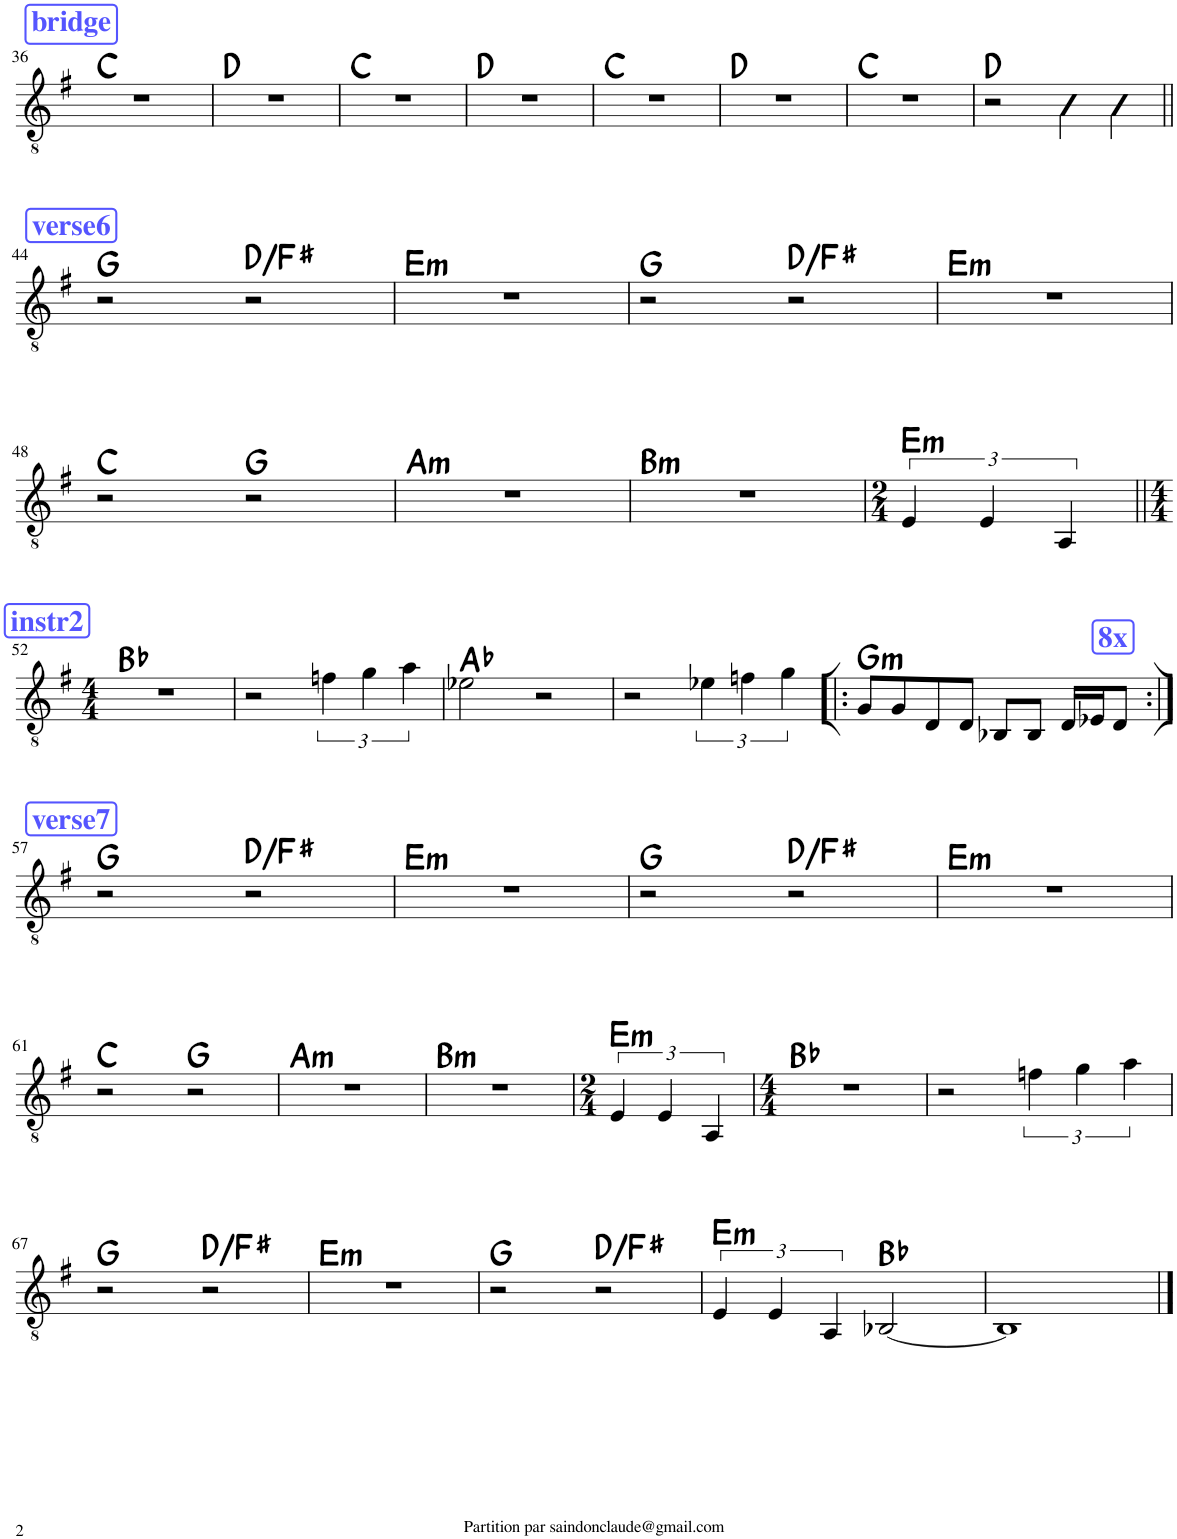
**kern	**harte
*part1	*part1
*staff1	*
*I"Classical Guitar	*
*I'Guit.	*
!!LO:PB:g=z
*clefGv2	*
*k[f#]	*
*M4/4	*
!!LO:REH:place=s1:a:B:cj:color=#5555FF:fs=14:t=bridge
=36	=36
1r	C:maj
=37	=37
1r	D:maj
=38	=38
1r	C:maj
=39	=39
1r	D:maj
=40	=40
1r	C:maj
=41	=41
1r	D:maj
=42	=42
1r	C:maj
=43	=43
2r	D:maj
4D\	.
4D\	.
!!LO:LB:g=z
!!LO:REH:place=s1:a:B:cj:color=#5555FF:fs=14:t=verse6
=44||	=44||
2r	G:maj
2r	D:maj/3
=45	=45
!	!LO:H:kt=m
1r	E:min
=46	=46
2r	G:maj
2r	D:maj/3
=47	=47
!	!LO:H:kt=m
1r	E:min
!!LO:LB:g=z
=48	=48
2r	C:maj
2r	G:maj
=49	=49
!	!LO:H:kt=m
1r	A:min
=50	=50
!	!LO:H:kt=m
1r	B:min
=51	=51
*M2/4	*
!	!LO:H:kt=m
6E/	E:min
6E/	.
6AA/	.
!!LO:LB:g=z
!!LO:REH:place=s1:a:B:cj:color=#5555FF:fs=14:t=instr2
=52||	=52||
*M4/4	*
1r	Bb:maj
=53	=53
2r	.
6fn\	.
6g\	.
6a\	.
=54	=54
2e-X\	Ab:maj
2r	.
=55	=55
2r	.
6e-X\	.
6fn\	.
6g\	.
!!LO:REH:place=s1:a:B:cj:color=#5555FF:fs=14:t=8x:qo=3.5
=56!|:	=56!|:
!	!LO:H:kt=m
8G/L	G:min
8G/	.
8D/	.
8D/J	.
8BB-X/L	.
8BB-/J	.
16D/LL	.
16E-X/J	.
8D/J	.
!!LO:LB:g=z
!!LO:REH:place=s1:a:B:cj:color=#5555FF:fs=14:t=verse7
=57:|!	=57:|!
2r	G:maj
2r	D:maj/3
=58	=58
!	!LO:H:kt=m
1r	E:min
=59	=59
2r	G:maj
2r	D:maj/3
=60	=60
!	!LO:H:kt=m
1r	E:min
!!LO:LB:g=z
=61	=61
2r	C:maj
2r	G:maj
=62	=62
!	!LO:H:kt=m
1r	A:min
=63	=63
!	!LO:H:kt=m
1r	B:min
=64	=64
*M2/4	*
!	!LO:H:kt=m
6E/	E:min
6E/	.
6AA/	.
=65	=65
*M4/4	*
1r	Bb:maj
=66	=66
2r	.
6fn\	.
6g\	.
6a\	.
!!LO:LB:g=z
=67	=67
2r	G:maj
2r	D:maj/3
=68	=68
!	!LO:H:kt=m
1r	E:min
=69	=69
2r	G:maj
2r	D:maj/3
=70	=70
!	!LO:H:kt=m
6E/	E:min
6E/	.
6AA/	.
[2BB-X/	Bb:maj
=71	=71
1BB-]	.
==	==
*-	*-
